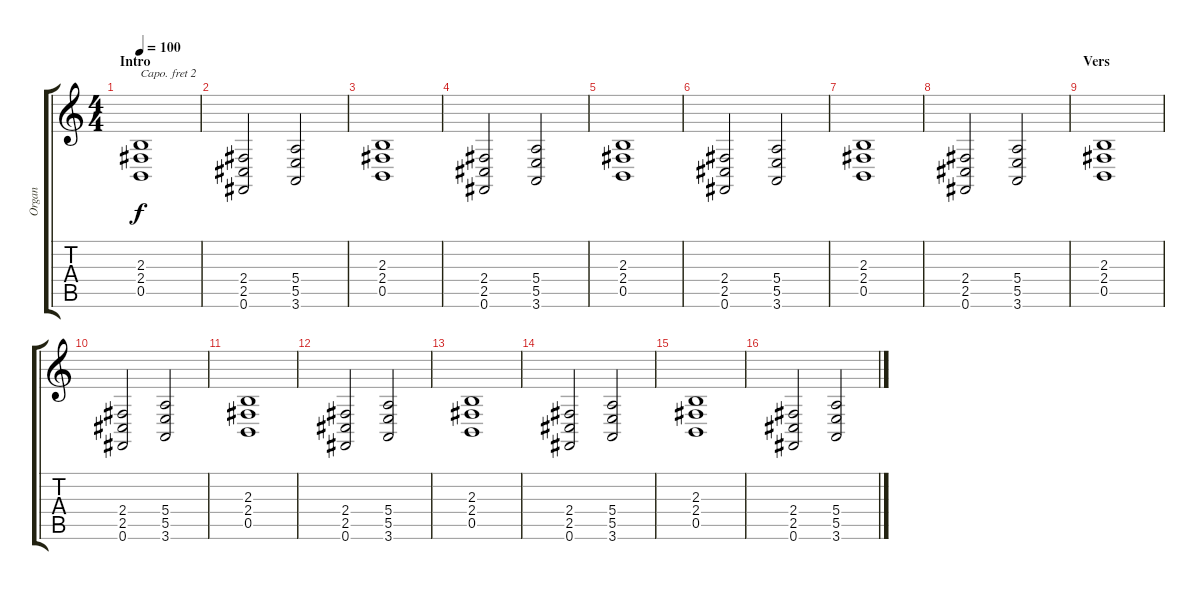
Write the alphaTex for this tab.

\track ("Organ" "Organ") {instrument drawbarorgan}
\staff {score tabs}
\capo 2
\tuning (E4 B3 G3 D3 A2 E2) {hide}
\ts (4 4)
\section ("" "Intro")
\tempo 100
\clef g2
\ks c
(2.3 2.4 0.5).1{dy f instrument drawbarorgan} |
(2.4 2.5 0.6).2 (5.4 5.5 3.6).2 |
(2.3 2.4 0.5).1 |
(2.4 2.5 0.6).2 (5.4 5.5 3.6).2 |
(2.3 2.4 0.5).1 |
(2.4 2.5 0.6).2 (5.4 5.5 3.6).2 |
(2.3 2.4 0.5).1 |
(2.4 2.5 0.6).2 (5.4 5.5 3.6).2 |
\section ("" "Vers")
(2.3 2.4 0.5).1 |
(2.4 2.5 0.6).2 (5.4 5.5 3.6).2 |
(2.3 2.4 0.5).1 |
(2.4 2.5 0.6).2 (5.4 5.5 3.6).2 |
(2.3 2.4 0.5).1 |
(2.4 2.5 0.6).2 (5.4 5.5 3.6).2 |
(2.3 2.4 0.5).1 |
(2.4 2.5 0.6).2 (5.4 5.5 3.6).2
